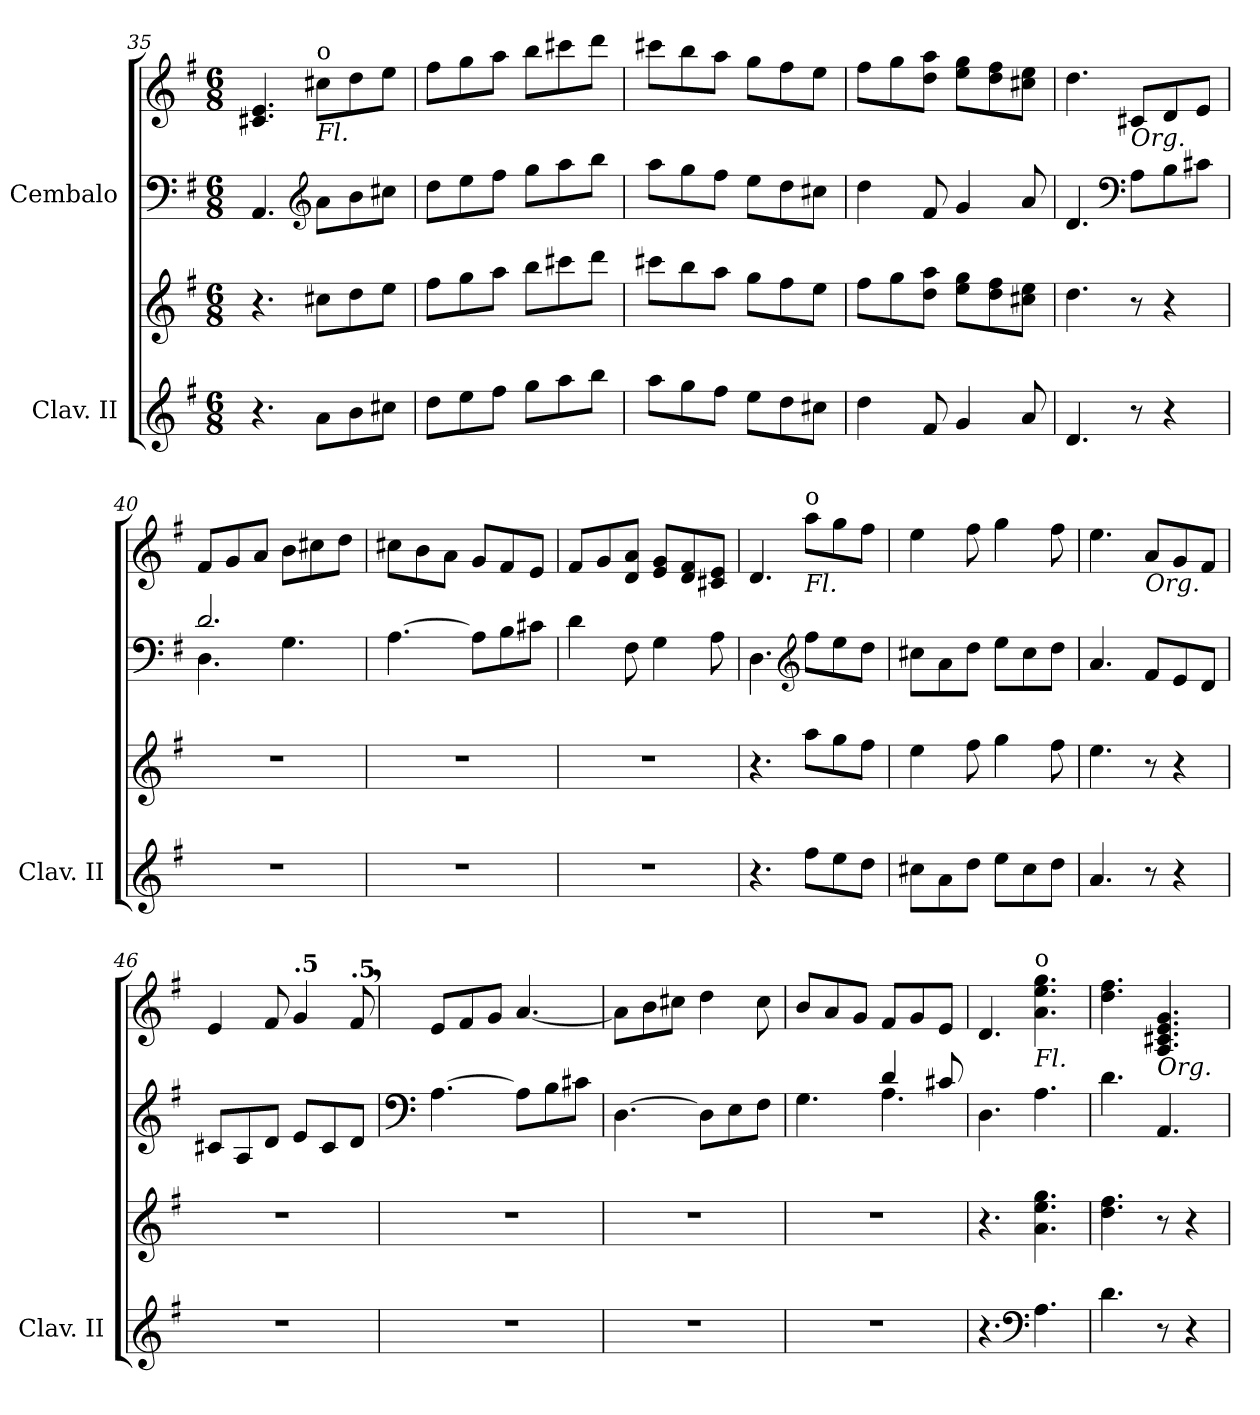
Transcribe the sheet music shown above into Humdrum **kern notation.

**kern	**kern	**kern	**kern
*part2	*part2	*part1	*part1
*staff4	*staff3	*staff2	*staff1
*I"Clav. II	*	*I"Cembalo	*
*I'Clav. II	*	*	*
*clefG2	*clefG2	*clefF4	*clefG2
*k[f#]	*k[f#]	*k[f#]	*k[f#]
*M6/8	*M6/8	*M6/8	*M6/8
=35	=35	=35	=35
4.r	4.r	4.AA/	4.c#X/ 4.e/
*	*	*clefG2	*
!	!	!	!LO:TX:b:i:t=Fl.
!	!	!	!LO:TX:t=o
8a\L	8cc#X\L	8a\L	8cc#X\L
8b\	8dd\	8b\	8dd\
8cc#X\J	8ee\J	8cc#X\J	8ee\J
!!LO:LB:g=z
=36	=36	=36	=36
8dd\L	8ff#\L	8dd\L	8ff#\L
8ee\	8gg\	8ee\	8gg\
8ff#\J	8aa\J	8ff#\J	8aa\J
8gg\L	8bb\L	8gg\L	8bb\L
8aa\	8ccc#X\	8aa\	8ccc#X\
8bb\J	8ddd\J	8bb\J	8ddd\J
=37	=37	=37	=37
8aa\L	8ccc#X\L	8aa\L	8ccc#X\L
8gg\	8bb\	8gg\	8bb\
8ff#\J	8aa\J	8ff#\J	8aa\J
8ee\L	8gg\L	8ee\L	8gg\L
8dd\	8ff#\	8dd\	8ff#\
8cc#X\J	8ee\J	8cc#X\J	8ee\J
=38	=38	=38	=38
4dd\	8ff#\L	4dd\	8ff#\L
.	8gg\	.	8gg\
8f#/	8dd\ 8aa\J	8f#/	8dd\ 8aa\J
4g/	8ee\ 8gg\L	4g/	8ee\ 8gg\L
.	8dd\ 8ff#\	.	8dd\ 8ff#\
8a/	8cc#X\ 8ee\J	8a/	8cc#X\ 8ee\J
=39	=39	=39	=39
4.d/	4.dd\	4.d/	4.dd\
*	*	*clefF4	*
!	!	!	!LO:TX:b:i:t=Org.
8r	8r	8A\L	8c#X/L
4r	4r	8B\	8d/
.	.	8c#X\J	8e/J
=40	=40	=40	=40
*	*	*^	*
2.r	2.r	2.d/	4.D\	8f#/L
.	.	.	.	8g/
.	.	.	.	8a/J
.	.	.	4.G\	8b\L
.	.	.	.	8cc#X\
.	.	.	.	8dd\J
*	*	*v	*v	*
!!LO:LB:g=z
=41	=41	=41	=41
2.r	2.r	[4.A\	8cc#X\L
.	.	.	8b\
.	.	.	8a\J
.	.	8A\L]	8g/L
.	.	8B\	8f#/
.	.	8c#X\J	8e/J
=42	=42	=42	=42
2.r	2.r	4d\	8f#/L
.	.	.	8g/
.	.	8F#\	8d/ 8a/J
.	.	4G\	8e/ 8g/L
.	.	.	8d/ 8f#/
.	.	8A\	8c#X/ 8e/J
=43	=43	=43	=43
4.r	4.r	4.D\	4.d/
*	*	*clefG2	*
!	!	!	!LO:TX:b:i:t=Fl.
!	!	!	!LO:TX:t=o
8ff#\L	8aa\L	8ff#\L	8aa\L
8ee\	8gg\	8ee\	8gg\
8dd\J	8ff#\J	8dd\J	8ff#\J
=44	=44	=44	=44
8cc#X\L	4ee\	8cc#X\L	4ee\
8a\	.	8a\	.
8dd\J	8ff#\	8dd\J	8ff#\
8ee\L	4gg\	8ee\L	4gg\
8cc#\	.	8cc#\	.
8dd\J	8ff#\	8dd\J	8ff#\
=45	=45	=45	=45
4.a/	4.ee\	4.a/	4.ee\
!	!	!	!LO:TX:b:i:t=Org.
8r	8r	8f#/L	8a/L
4r	4r	8e/	8g/
.	.	8d/J	8f#/J
!!LO:LB:g=z
=46	=46	=46	=46
2.r	2.r	8c#X/L	4e/
.	.	8A/	.
.	.	8d/J	8f#/
*	*	*	*MM89
!	!	!	!LO:TX:a:B:t=.5
.	.	8e/L	4g/
*	*	*	*MM87
.	.	8c#/	.
*	*	*	*MM84
!	!	!	!LO:TX:a:B:t=.5
.	.	8d/J	8f#,/
=47	=47	=47	=47
*	*	*clefF4	*
*	*	*	*MM92
2.r	2.r	[4.A\	8e/L
.	.	.	8f#/
.	.	.	8g/J
.	.	8A\L]	[4.a/
.	.	8B\	.
.	.	8c#X\J	.
=48	=48	=48	=48
2.r	2.r	[4.D\	8a\L]
.	.	.	8b\
.	.	.	8cc#X\J
.	.	8D\L]	4dd\
.	.	8E\	.
.	.	8F#\J	8cc#\
=49	=49	=49	=49
*	*	*^	*
2.r	2.r	4.G\	4.ryy	8b/L
.	.	.	.	8a/
.	.	.	.	8g/J
.	.	4d/	4.A\	8f#/L
.	.	.	.	8g/
.	.	8c#X/	.	8e/J
*	*	*v	*v	*
=50	=50	=50	=50
4.r	4.r	4.D\	4.d/
*clefF4	*	*	*
!	!	!	!LO:TX:b:i:t=Fl.
!	!	!	!LO:TX:t=o
4.A\	4.a\ 4.ee\ 4.gg\	4.A\	4.a\ 4.ee\ 4.gg\
!!LO:LB:g=z
=51	=51	=51	=51
4.d\	4.dd\ 4.ff#\	4.d\	4.dd\ 4.ff#\
!	!	!	!LO:TX:b:i:t=Org.
8r	8r	4.AA/	4.A/ 4.c#X/ 4.e/ 4.g/
4r	4r	.	.
=	=	=	=
*-	*-	*-	*-
